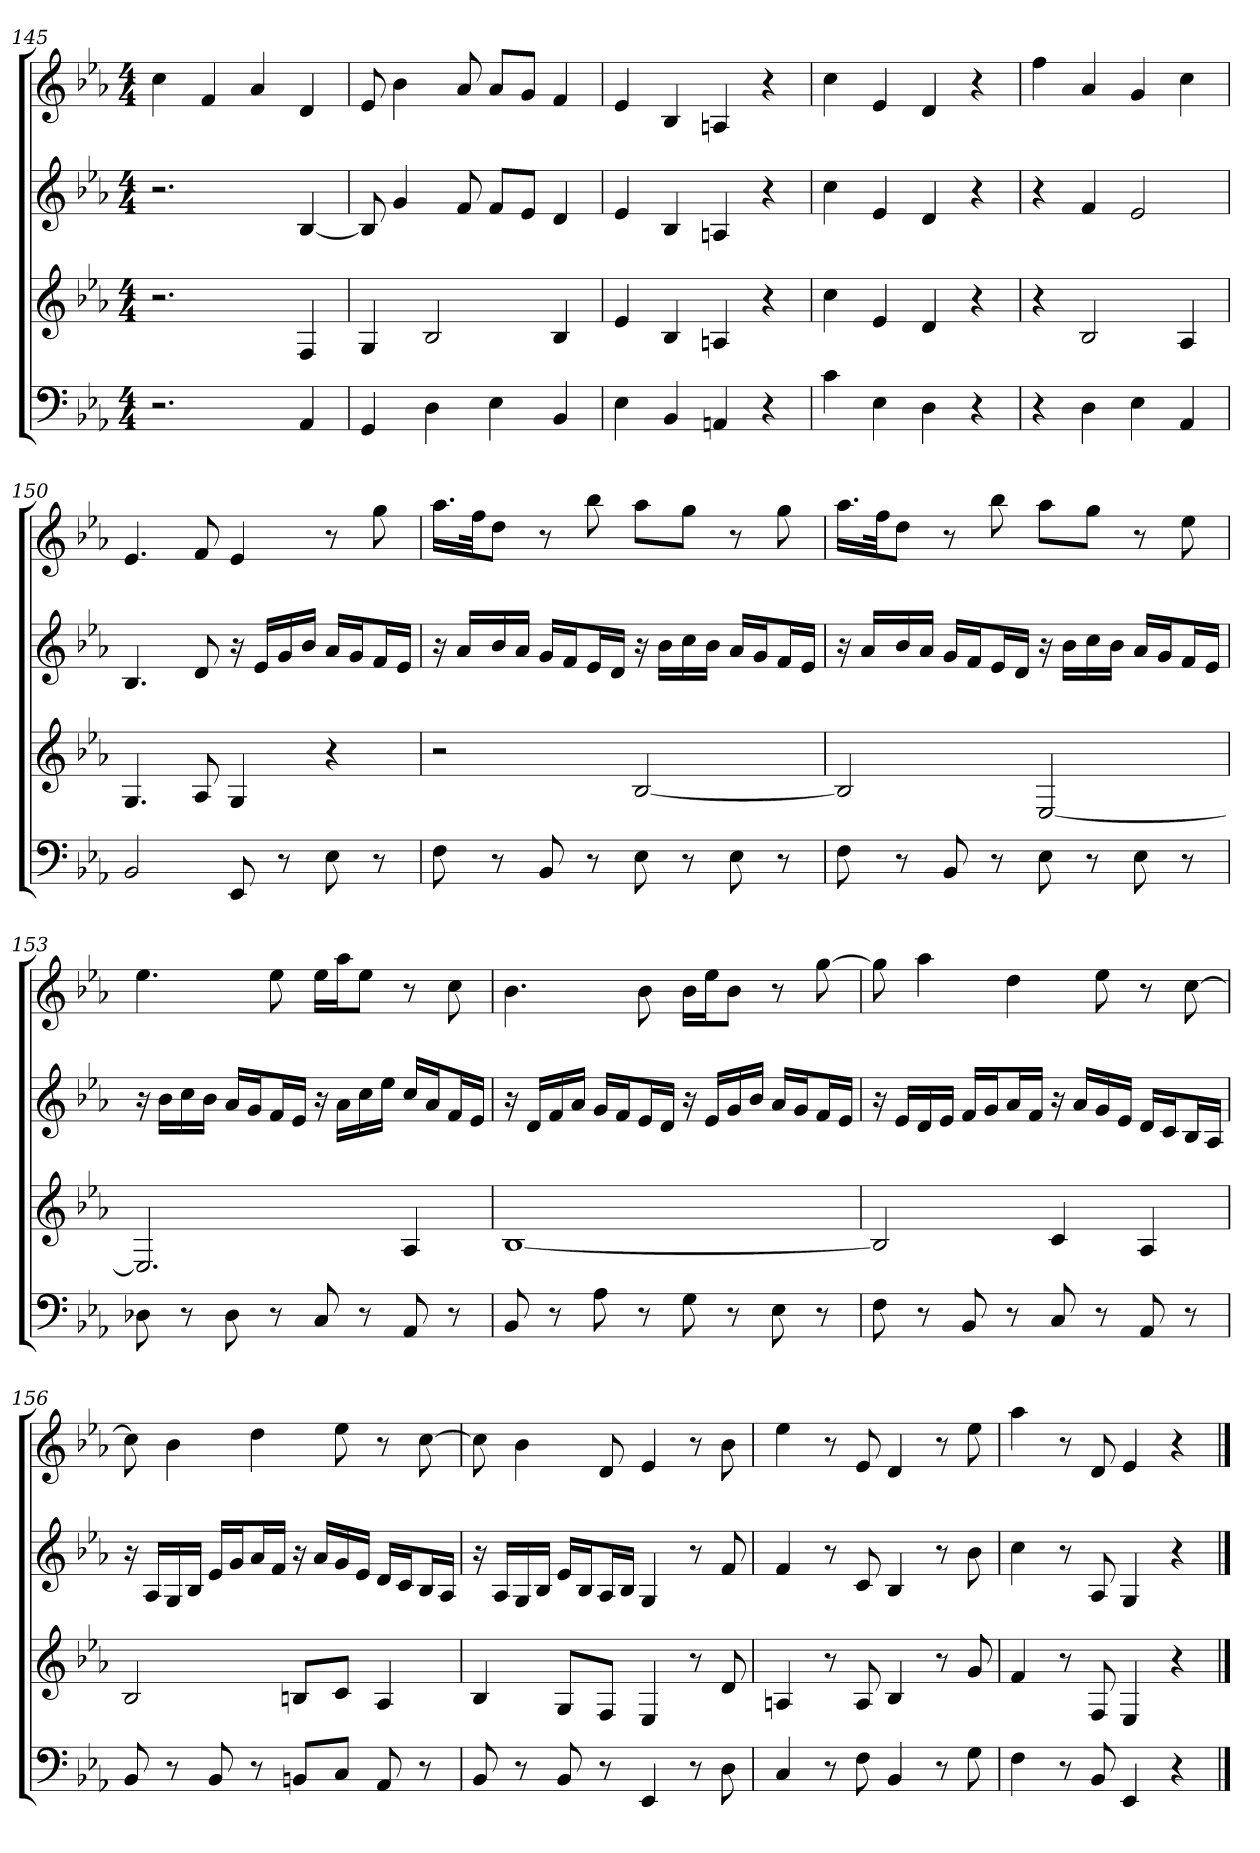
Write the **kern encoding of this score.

**kern	**kern	**kern	**kern
*part4	*part3	*part2	*part1
*staff4	*staff3	*staff2	*staff1
*k[b-e-a-]	*k[b-e-a-]	*k[b-e-a-]	*k[b-e-a-]
*E-:	*E-:	*E-:	*E-:
*M4/4	*M4/4	*M4/4	*M4/4
=145	=145	=145	=145
2.r	2.r	2.r	4cc
.	.	.	4f
.	.	.	4a-
4AA-	4F	[4B-	4d
=146	=146	=146	=146
4GG	4G	8B-]	8e-
.	.	4g	4b-
4D	2B-	.	.
.	.	8f	8a-
4E-	.	8fL	8a-L
.	.	8e-J	8gJ
4BB-	4B-	4d	4f
=147	=147	=147	=147
4E-	4e-	4e-	4e-
4BB-	4B-	4B-	4B-
4AAn	4An	4An	4An
4r	4r	4r	4r
=148	=148	=148	=148
4c	4cc	4cc	4cc
4E-	4e-	4e-	4e-
4D	4d	4d	4d
4r	4r	4r	4r
=149	=149	=149	=149
4r	4r	4r	4ff
4D	2B-	4f	4a-
4E-	.	2e-	4g
4AA-	4A-	.	4cc
=150	=150	=150	=150
2BB-	4.G	4.B-	4.e-
.	8A-	8d	8f
8EE-	4G	16r	4e-
.	.	16e-LL	.
8r	.	16g	.
.	.	16b-JJ	.
8E-	4r	16a-LL	8r
.	.	16gJ	.
8r	.	16fL	8gg
.	.	16e-JJ	.
=151	=151	=151	=151
8F	2r	16r	16.aa-LL
.	.	16a-LL	.
.	.	.	32ffJk
8r	.	16b-	8ddJ
.	.	16a-JJ	.
8BB-	.	16gLL	8r
.	.	16fJ	.
8r	.	16e-L	8bb-
.	.	16dJJ	.
8E-	[2B-	16r	8aa-L
.	.	16b-LL	.
8r	.	16cc	8ggJ
.	.	16b-JJ	.
8E-	.	16a-LL	8r
.	.	16gJ	.
8r	.	16fL	8gg
.	.	16e-JJ	.
=152	=152	=152	=152
8F	2B-]	16r	16.aa-LL
.	.	16a-LL	.
.	.	.	32ffJk
8r	.	16b-	8ddJ
.	.	16a-JJ	.
8BB-	.	16gLL	8r
.	.	16fJ	.
8r	.	16e-L	8bb-
.	.	16dJJ	.
8E-	[2E-	16r	8aa-L
.	.	16b-LL	.
8r	.	16cc	8ggJ
.	.	16b-JJ	.
8E-	.	16a-LL	8r
.	.	16gJ	.
8r	.	16fL	8ee-
.	.	16e-JJ	.
=153	=153	=153	=153
8D-X	2.E-]	16r	4.ee-
.	.	16b-LL	.
8r	.	16cc	.
.	.	16b-JJ	.
8D-	.	16a-LL	.
.	.	16gJ	.
8r	.	16fL	8ee-
.	.	16e-JJ	.
8C	.	16r	16ee-LL
.	.	16a-LL	16aa-J
8r	.	16cc	8ee-J
.	.	16ee-JJ	.
8AA-	4A-	16ccLL	8r
.	.	16a-J	.
8r	.	16fL	8cc
.	.	16e-JJ	.
=154	=154	=154	=154
8BB-	[1B-	16r	4.b-
.	.	16dLL	.
8r	.	16f	.
.	.	16a-JJ	.
8A-	.	16gLL	.
.	.	16fJ	.
8r	.	16e-L	8b-
.	.	16dJJ	.
8G	.	16r	16b-LL
.	.	16e-LL	16ee-J
8r	.	16g	8b-J
.	.	16b-JJ	.
8E-	.	16a-LL	8r
.	.	16gJ	.
8r	.	16fL	[8gg
.	.	16e-JJ	.
=155	=155	=155	=155
8F	2B-]	16r	8gg]
.	.	16e-LL	.
8r	.	16d	4aa-
.	.	16e-JJ	.
8BB-	.	16fLL	.
.	.	16gJ	.
8r	.	16a-L	4dd
.	.	16fJJ	.
8C	4c	16r	.
.	.	16a-LL	.
8r	.	16g	8ee-
.	.	16e-JJ	.
8AA-	4A-	16dLL	8r
.	.	16cJ	.
8r	.	16B-L	[8cc
.	.	16A-JJ	.
=156	=156	=156	=156
8BB-	2B-	16r	8cc]
.	.	16A-LL	.
8r	.	16G	4b-
.	.	16B-JJ	.
8BB-	.	16e-LL	.
.	.	16gJ	.
8r	.	16a-L	4dd
.	.	16fJJ	.
8BBnL	8BnL	16r	.
.	.	16a-LL	.
8CJ	8cJ	16g	8ee-
.	.	16e-JJ	.
8AA-	4A-	16dLL	8r
.	.	16cJ	.
8r	.	16B-L	[8cc
.	.	16A-JJ	.
=157	=157	=157	=157
8BB-	4B-	16r	8cc]
.	.	16A-LL	.
8r	.	16G	4b-
.	.	16B-JJ	.
8BB-	8GL	16e-LL	.
.	.	16B-J	.
8r	8FJ	16A-L	8d
.	.	16B-JJ	.
4EE-	4E-	4G	4e-
8r	8r	8r	8r
8D	8d	8f	8b-
=158	=158	=158	=158
4C	4An	4f	4ee-
8r	8r	8r	8r
8F	8A	8c	8e-
4BB-	4B-	4B-	4d
8r	8r	8r	8r
8G	8g	8b-	8ee-
=159	=159	=159	=159
4F	4f	4cc	4aa-
8r	8r	8r	8r
8BB-	8F	8A-	8d
4EE-	4E-	4G	4e-
4r	4r	4r	4r
==	==	==	==
*-	*-	*-	*-
